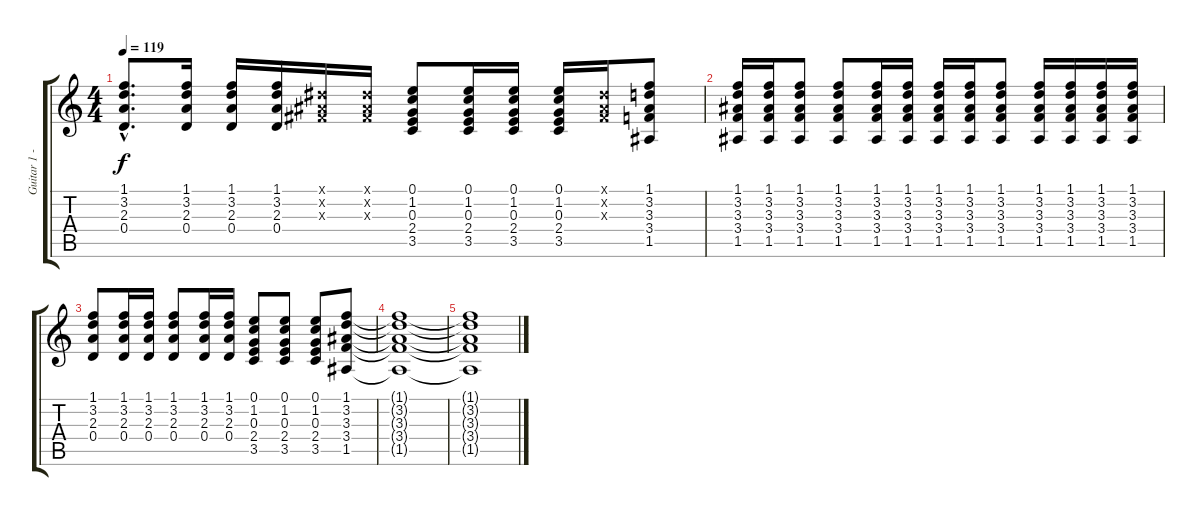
\track ("Guitar 1 - Acoustic " "Guitar 1 -") {instrument acousticguitarsteel}
\staff {score tabs}
\tuning (E4 B3 G3 D3 A2 E2) {hide}
\ts (4 4)
\tempo 119
\clef g2
\ks c
(1.1{hac} 3.2{hac} 2.3{hac} 0.4{hac}).8{d dy f} (1.1 3.2 2.3 0.4).16 (1.1 3.2 2.3 0.4).16 (1.1 3.2 2.3 0.4).16 (-1.1{x} -1.2{x} -1.3{x}).16 (-1.1{x} -1.2{x} -1.3{x}).16 (0.1 1.2 0.3 2.4 3.5).8 (0.1 1.2 0.3 2.4 3.5).16 (0.1 1.2 0.3 2.4 3.5).16 (0.1 1.2 0.3 2.4 3.5).16 (-1.1{x} -1.2{x} -1.3{x}).16 (1.1 3.2 3.3 3.4 1.5).8 |
(1.1 3.2 3.3 3.4 1.5).16 (1.1 3.2 3.3 3.4 1.5).16 (1.1 3.2 3.3 3.4 1.5).8 (1.1 3.2 3.3 3.4 1.5).8 (1.1 3.2 3.3 3.4 1.5).16 (1.1 3.2 3.3 3.4 1.5).16 (1.1 3.2 3.3 3.4 1.5).16 (1.1 3.2 3.3 3.4 1.5).16 (1.1 3.2 3.3 3.4 1.5).8 (1.1 3.2 3.3 3.4 1.5).16 (1.1 3.2 3.3 3.4 1.5).16 (1.1 3.2 3.3 3.4 1.5).16 (1.1 3.2 3.3 3.4 1.5).16 |
(1.1 3.2 2.3 0.4).8 (1.1 3.2 2.3 0.4).16 (1.1 3.2 2.3 0.4).16 (1.1 3.2 2.3 0.4).8 (1.1 3.2 2.3 0.4).16 (1.1 3.2 2.3 0.4).16 (0.1 1.2 0.3 2.4 3.5).8 (0.1 1.2 0.3 2.4 3.5).8 (0.1 1.2 0.3 2.4 3.5).8 (1.1 3.2 3.3 3.4 1.5).8 |
(1.1{t} 3.2{t} 3.3{t} 3.4{t} 1.5{t}).1 |
(1.1{t} 3.2{t} 3.3{t} 3.4{t} 1.5{t}).1
